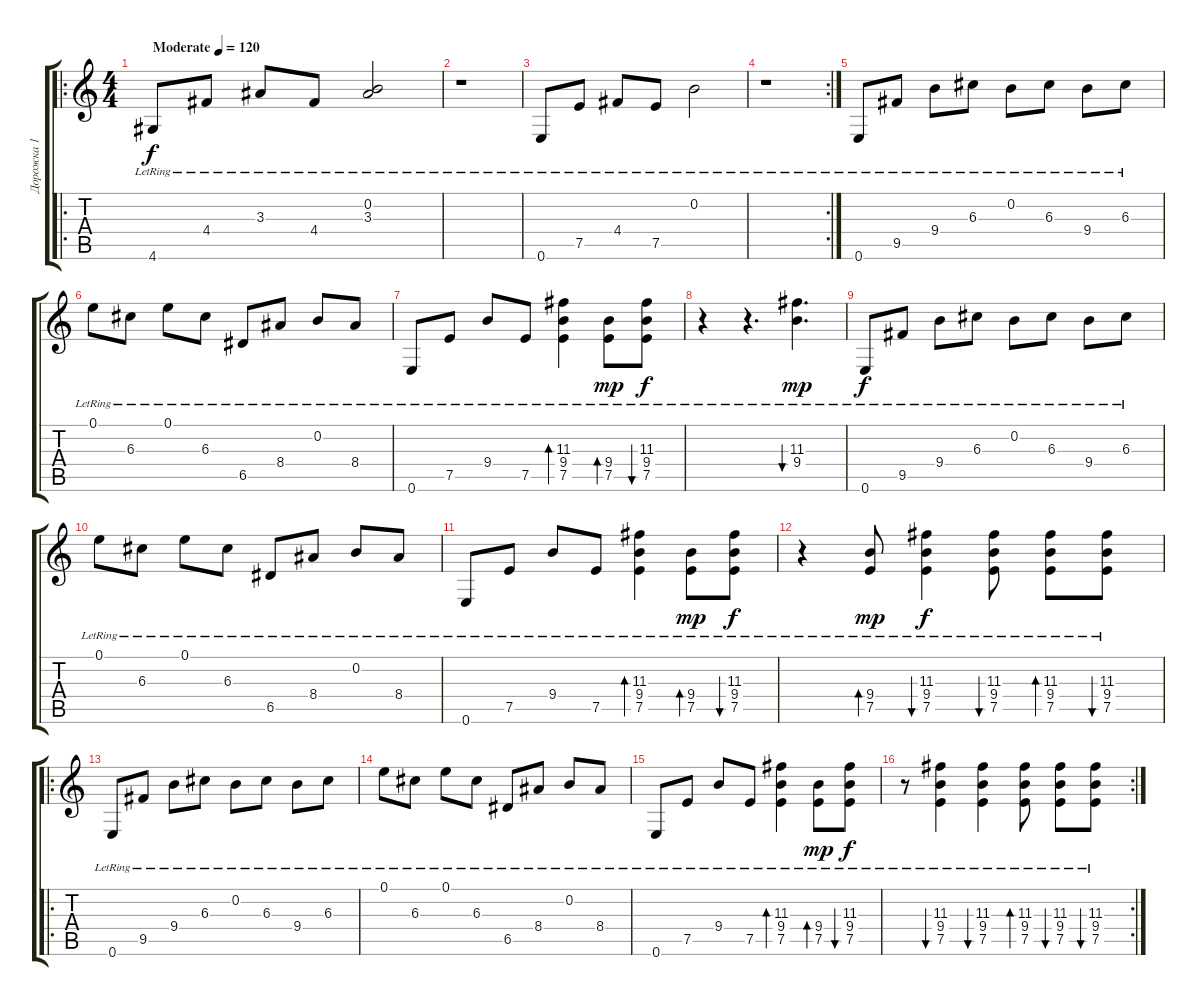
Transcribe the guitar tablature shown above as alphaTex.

\track ("Дорожка 1" "Дорожка 1") {instrument acousticguitarsteel}
\staff {score tabs}
\tuning (E4 B3 G3 D3 A2 E2) {hide}
\ro
\ts (4 4)
\tempo (120 "Moderate")
\clef g2
\ks c
4.6{lr}.8{dy f instrument acousticguitarsteel} 4.4{lr}.8 3.3{lr}.8 4.4{lr}.8 (0.2{lr} 3.3{lr}).2 |
r.1 |
0.6{lr}.8 7.5{lr}.8 4.4{lr}.8 7.5{lr}.8 0.2{lr}.2 |
\rc 2
r.1 |
0.6{lr}.8 9.5{lr}.8 9.4{lr}.8 6.3{lr}.8 0.2{lr}.8 6.3{lr}.8 9.4{lr}.8 6.3{lr}.8 |
0.1{lr}.8 6.3{lr}.8 0.1{lr}.8 6.3{lr}.8 6.5{lr}.8 8.4{lr}.8 0.2{lr}.8 8.4{lr}.8 |
0.6{lr}.8 7.5{lr}.8 9.4{lr}.8 7.5{lr}.8 (11.3{lr} 9.4{lr} 7.5{lr}).4{bd 240} (9.4 7.5{lr}).8{bd 120 dy mp} (11.3 9.4{lr} 7.5).8{bu 240 dy f} |
r.4 r.4{d} (11.3 9.4{lr}).4{d bu 240 dy mp} |
0.6{lr}.8{dy f} 9.5{lr}.8 9.4{lr}.8 6.3{lr}.8 0.2{lr}.8 6.3{lr}.8 9.4{lr}.8 6.3{lr}.8 |
0.1{lr}.8 6.3{lr}.8 0.1{lr}.8 6.3{lr}.8 6.5{lr}.8 8.4{lr}.8 0.2{lr}.8 8.4{lr}.8 |
0.6{lr}.8 7.5{lr}.8 9.4{lr}.8 7.5{lr}.8 (11.3{lr} 9.4{lr} 7.5{lr}).4{bd 240} (9.4 7.5{lr}).8{bd 120 dy mp} (11.3 9.4{lr} 7.5).8{bu 240 dy f} |
r.4 (9.4 7.5{lr}).8{bd 480 dy mp} (11.3 9.4 7.5{lr}).4{bu 240 dy f} (11.3 9.4 7.5{lr}).8{bu 60} (11.3 9.4 7.5{lr}).8{bd 60} (11.3 9.4 7.5{lr}).8{bu 60} |
\ro
0.6{lr}.8 9.5{lr}.8 9.4{lr}.8 6.3{lr}.8 0.2{lr}.8 6.3{lr}.8 9.4{lr}.8 6.3{lr}.8 |
0.1{lr}.8 6.3{lr}.8 0.1{lr}.8 6.3{lr}.8 6.5{lr}.8 8.4{lr}.8 0.2{lr}.8 8.4{lr}.8 |
0.6{lr}.8 7.5{lr}.8 9.4{lr}.8 7.5{lr}.8 (11.3{lr} 9.4{lr} 7.5{lr}).4{bd 240} (9.4 7.5{lr}).8{bd 120 dy mp} (11.3 9.4{lr} 7.5).8{bu 240 dy f} |
\rc 2
r.8 (11.3 9.4 7.5{lr}).4{bu 60} (11.3 9.4 7.5{lr}).4{bu 60} (11.3 9.4 7.5{lr}).8{bd 60} (11.3 9.4 7.5{lr}).8{bu 60} (11.3 9.4 7.5{lr}).8{bu 60}
